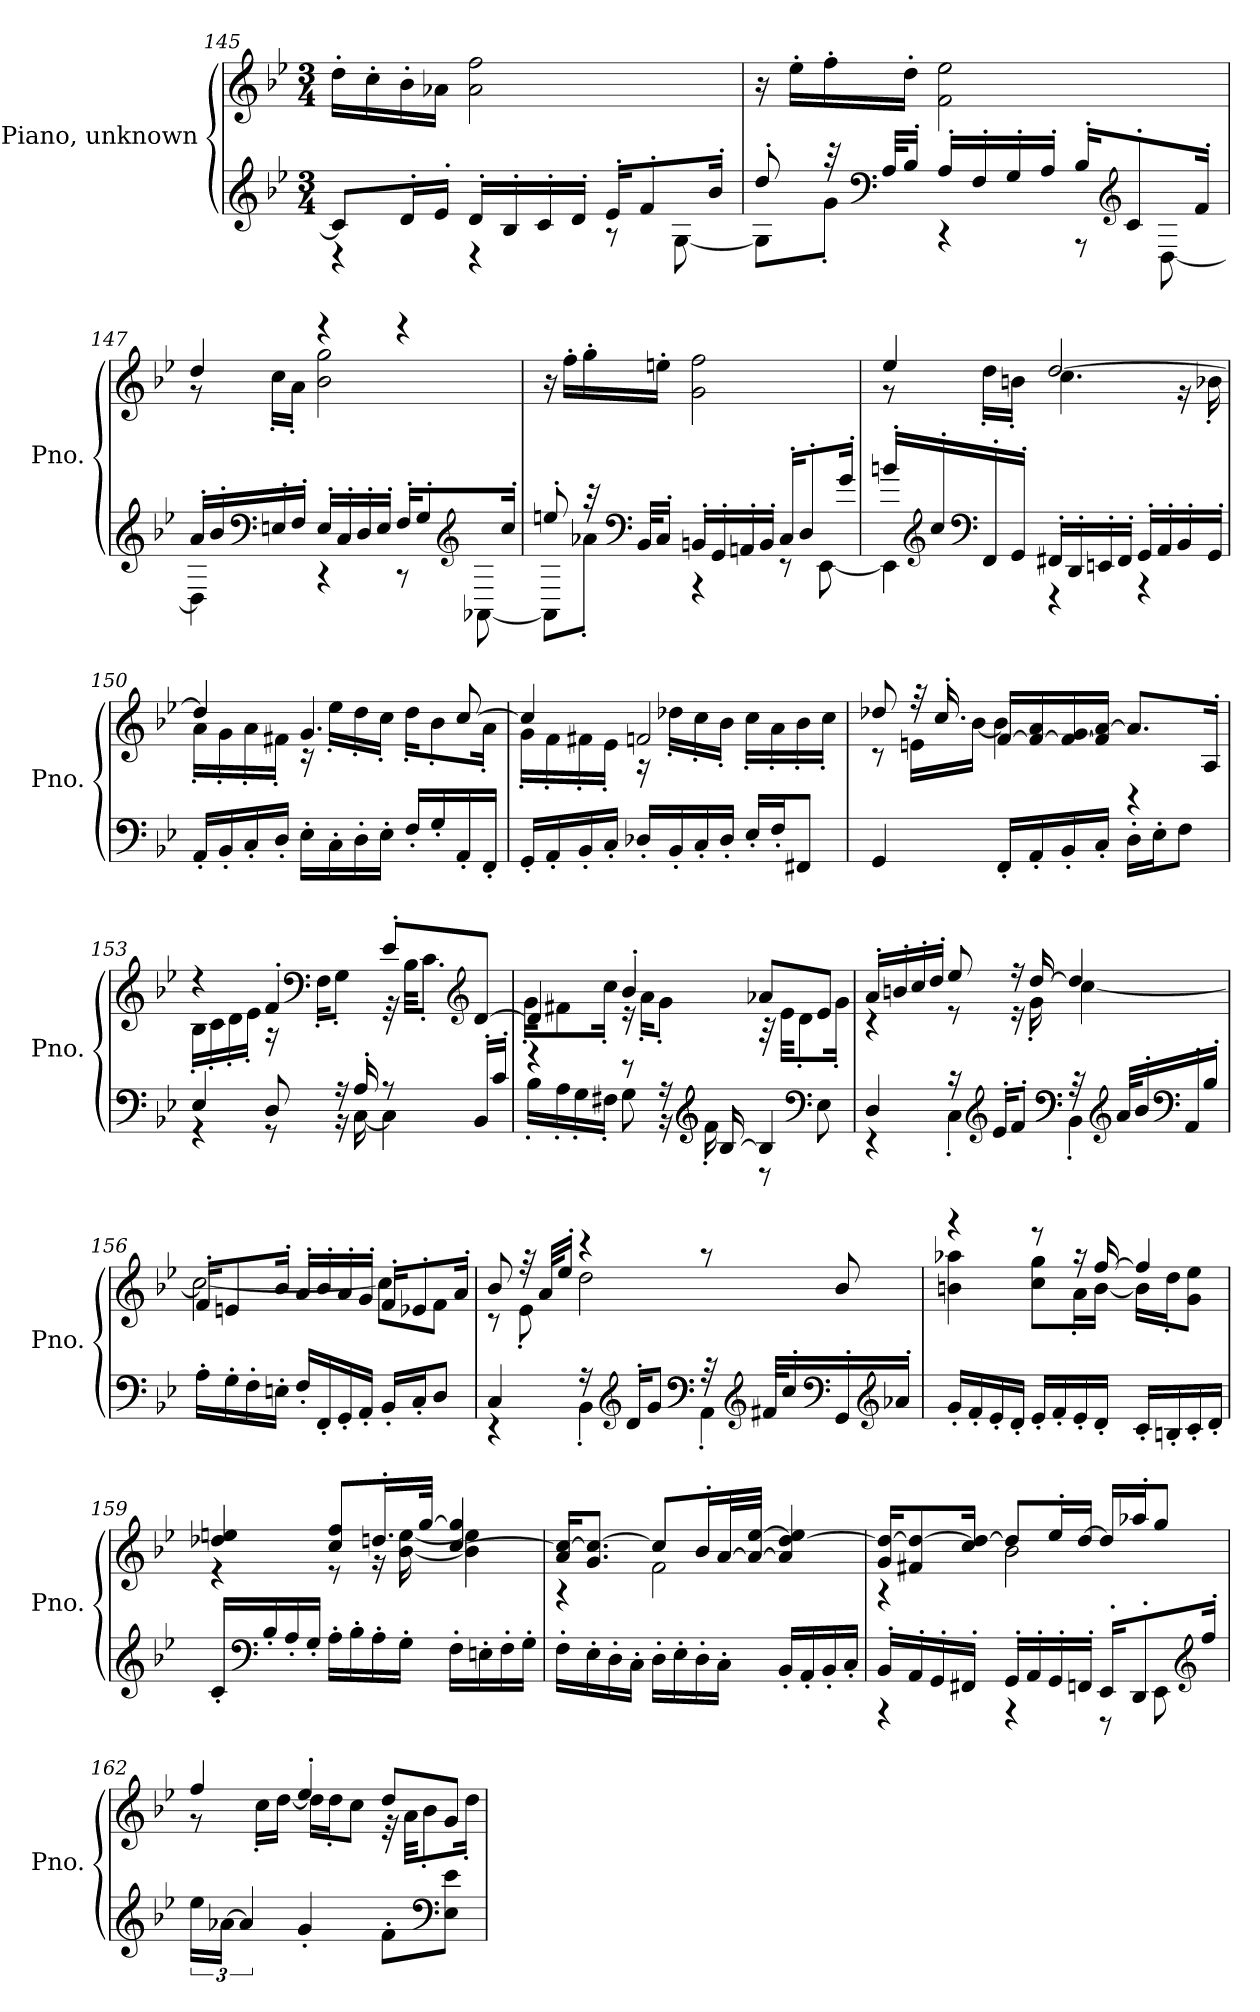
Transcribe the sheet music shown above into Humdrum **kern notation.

**kern	**kern
*part1	*part1
*staff2	*staff1
*I"Piano, unknown	*
*I'Pno.	*
*clefG2	*clefG2
*k[b-e-]	*k[b-e-]
*M3/4	*M3/4
=145	=145
*^	*
8c/L]	4r	16dd'\LL
.	.	16cc'\
16d'/L	.	16b-'\
16e-'/JJ	.	16a-X\JJ
16d'/LL	4r	2a-\ 2ff\
16B-'/	.	.
16c'/	.	.
16d'/JJ	.	.
16e-'/KL	8r	.
8f'/	.	.
.	[8G\	.
16b-'/Jk	.	.
!!LO:PB:g=z
=146	=146	=146
8dd'/	8G\L]	16r
.	.	16ee-'\LL
32r	8g'\J	16ff'\
*clefF4	*	*
32A/KLL	.	.
16B-'/JJ	.	16dd'\JJ
16A'/LL	4r	2f\ 2ee-\
16F'/	.	.
16G'/	.	.
16A'/JJ	.	.
16B-'/KL	8r	.
*clefG2	*	*
8c'/	.	.
.	[8D\	.
16f'/Jk	.	.
=147	=147	=147
*	*	*^
16a'/LL	4D\]	4dd/	8r
16b-'/	.	.	.
*clefF4	*	*	*
16En'/	.	.	16cc'\LL
16F'/JJ	.	.	16a'\JJ
16E'/LL	4r	4r	2b-\ 2gg\
16C'/	.	.	.
16D'/	.	.	.
16E'/JJ	.	.	.
16F'/KL	8r	4r	.
8G'/	.	.	.
*clefG2	*	*	*
.	[8AA-X\	.	.
16cc'/Jk	.	.	.
*	*	*v	*v
!!LO:LB:g=z
=148	=148	=148
8een'/	8AA-\L]	16r
.	.	16ff'\LL
32r	8a-X'\J	16gg'\
*clefF4	*	*
32BB-/KLL	.	.
16C'/JJ	.	16een'\JJ
16BBn'/LL	4r	2g\ 2ff\
16GG'/	.	.
16AAn'/	.	.
16BB'/JJ	.	.
16C'/KL	8r	.
8D'/	.	.
.	[8EE-\	.
16g'/Jk	.	.
=149	=149	=149
*	*	*^
16bn'/LL	4EE-\]	4ee-/	8r
*clefG2	*	*	*
16cc'/	.	.	.
*clefF4	*	*	*
16FF'/	.	.	16dd'\LL
16GG'/JJ	.	.	16bn'\JJ
16FF#X'/LL	4r	[2dd/	4.cc\
16DD'/	.	.	.
16EEn'/	.	.	.
16FF#'/JJ	.	.	.
16GG'/LL	4r	.	.
16AA'/	.	.	.
16BB-'/	.	.	16r
16GG'/JJ	.	.	16b-X'\
*v	*v	*	*
!!LO:LB:g=z	!!
=150	=150	=150
16AA'/LL	4dd/]	16a'\LL
16BB-'/	.	16g'\
16C'/	.	16a'\
16D'/JJ	.	16f#X'\JJ
16E-'\LL	4.g/	16r
16C'\	.	16ee-'\LL
16D'\	.	16dd'\
16E-'\JJ	.	16cc'\JJ
16F'/LL	.	16dd'\KL
16G'/	.	8b-'\
16AA'/	[8cc/	.
16FF'/JJ	.	16a'\Jk
=151	=151	=151
16GG'/LL	4cc/]	16g'\LL
16AA'/	.	16f'\
16BB-'/	.	16f#X'\
16C'/JJ	.	16e-'\JJ
16D-X'/LL	2fn/	16r
16BB-'/	.	16dd-X'\LL
16C'/	.	16cc'\
16D-'/JJ	.	16b-'\JJ
16E-'/LL	.	16cc'\LL
16F'/J	.	16a'\
8FF#X/J	.	16b-'\
.	.	16cc'\JJ
!!LO:LB:g=z	!!
=152	=152	=152
4GG/	8dd-X/	8r
.	32r	16en\LL
.	16.cc'/	.
.	.	[16b-\JJ
16FF'/LL	[16f/LL	4b-\]
16AA'/	16f/_ 16a/	.
16BB-'/	16f/_ 16g/	.
16C'/JJ	16f/] [16a/JJ	.
16D'\LL	8.a/L]	4r
16E-'\J	.	.
8F\J	.	.
.	16A'/Jk	.
=153	=153	=153
*^	*	*
4E-/	4r	4r	16B-'\LL
.	.	.	16c'\
.	.	.	16d'\
.	.	.	16e-'\JJ
8D/	8r	4f'/	16r
*	*	*clefF4	*
.	.	.	16F'\KL
16r	16r	.	8G'\J
16A'/	[16C\	.	.
8r	4C\]	8e-'/L	32r
.	.	.	32B-\KKL
.	.	.	8.c'\J
*	*	*clefG2	*
16BB-'/LL	.	[8d/J	.
16c'/JJ	.	.	.
!!LO:LB:g=z	!!
=154	=154	=154	=154
4r	16B-'\LL	4d/]	16g'\KL
.	16A'\	.	8f#X\
.	16G'\	.	.
.	16F#X'\JJ	.	16cc'\Jk
8r	8G\	4b-'/	16r
.	.	.	16a'\KL
16r	16r	.	8g'\J
*clefG2	*	*	*
[16B-/	16f'\	.	.
4B-/]	8r	8a-X/L	32r
.	.	.	32e-\KKL
.	.	.	8d'\
*clefF4	*	*	*
.	8E-\	8e-/J	.
.	.	.	16g'\Jk
=155	=155	=155	=155
4D/	4r	16a'/LL	4r
.	.	16bn'/	.
.	.	16cc'/	.
.	.	16dd'/JJ	.
16r	4C'\	8ee-/	8r
*clefG2	*	*	*
16e-'/KL	.	.	.
8f'/J	.	16r	16r
.	.	[16dd/	16g'\
*clefF4	*	*	*
32r	4BB-'\	4dd/]	[4cc\
*clefG2	*	*	*
32a/KLL	.	.	.
16b-'/	.	.	.
*clefF4	*	*	*
16AA'/	.	.	.
16B-'/JJ	.	.	.
*v	*v	*	*
!!LO:LB:g=z	!!
=156	=156	=156
16A'\LL	16f'/KL	2cc\_
16G'\	8en/	.
16F'\	.	.
16En'\JJ	16b-'/Jk	.
16F'/LL	16a'/LL	.
16FF'/	16b-'/	.
16GG'/	16a'/	.
16AA'/JJ	16g'/JJ	.
16BB-'/LL	16f'/KL	8cc\L]
16C'/J	8e-X'/	.
8D/J	.	8f\J
.	16a'/Jk	.
=157	=157	=157
*^	*	*
4C/	4r	8b-/	8r
.	.	32r	8e-'\
.	.	32a/KLL	.
.	.	16ee-'/JJ	.
16r	4BB-'\	4r	2dd\
*clefG2	*	*	*
16d'/KL	.	.	.
8g/J	.	.	.
*clefF4	*	*	*
32r	4AA'\	8r	.
*clefG2	*	*	*
32f#X/KLL	.	.	.
16cc'/	.	.	.
*clefF4	*	*	*
16GG'/	.	8b-/	.
*clefG2	*	*	*
16a-X'/JJ	.	.	.
*v	*v	*	*
!!LO:PB:g=z	!!
=158	=158	=158
16g'/LL	4r	4bn\ 4aa-X\
16f'/	.	.
16e-'/	.	.
16d'/JJ	.	.
16e-'/LL	8r	8cc\ 8gg\L
16f'/	.	.
16e-'/	16r	16a'\L
16d'/JJ	[16ff/	[16b\JJ
16c'/LL	4ff/]	16b\LL]
16Bn'/	.	16dd'\J
16c'/	.	8g\ 8ee-\J
16d'/JJ	.	.
=159	=159	=159
16c'/LL	4dd-X/ 4een/	4r
*clefF4	*	*
16B-'/	.	.
16A'/	.	.
16G'/JJ	.	.
16A'\LL	8cc/ 8ff/L	8r
16B-'\	.	.
16A'\	16.ddn'/L	16r
16G'\JJ	.	[16b-\ [16ee\
.	[32gg/JJk	.
16F'\LL	[4cc/ 4gg/]	4b-\] 4ee\]
16En'\	.	.
16F'\	.	.
16G'\JJ	.	.
!!LO:LB:g=z	!!
=160	=160	=160
16F'\LL	16a/ 16cc/_KL	4r
16E-'\	8.g/ 8.cc/_J	.
16D'\	.	.
16C'\JJ	.	.
16D'\LL	8cc/L]	2f\
16E-'\	.	.
16D'\	16b-'/L	.
16C'\JJ	[32a/L	.
.	32a/_ [32ee-/JJJ	.
16BB-'/LL	4a/] [4dd/ 4ee-/]	.
16AA'/	.	.
16BB-'/	.	.
16C'/JJ	.	.
=161	=161	=161
*^	*	*
16BB-'/LL	4r	16g/ 16dd/_KL	4r
16AA'/	.	8f#X/ 8dd/_	.
16GG'/	.	.	.
16FF#X'/JJ	.	16cc/ 16dd/_Jk	.
16GG'/LL	4r	8dd/L]	2b-\
16AA'/	.	.	.
16GG'/	.	16ee-'/L	.
16FFn'/JJ	.	[16dd/JJ	.
16EE-'/KL	8r	16dd/LL]	.
8DD'/	.	16aa-X'/J	.
.	8EE-\	8gg/J	.
*clefG2	*	*	*
16ff'/Jk	.	.	.
*v	*v	*	*
!!LO:LB:g=z	!!
=162	=162	=162
24ee-\LL	4ff/	8r
[24a-X\JJ	.	.
6a-/]	.	.
.	.	16cc'\LL
.	.	[16dd\JJ
4g'/	4ee-'/	16dd\LL]
.	.	16dd'\J
.	.	8cc\J
8f'\L	8dd/L	32r
.	.	32a\KKL
.	.	8b-'\
*clefF4	*	*
8E-\ 8e-\J	8g/J	.
.	.	16dd'\Jk
*	*v	*v
=	=
*-	*-
